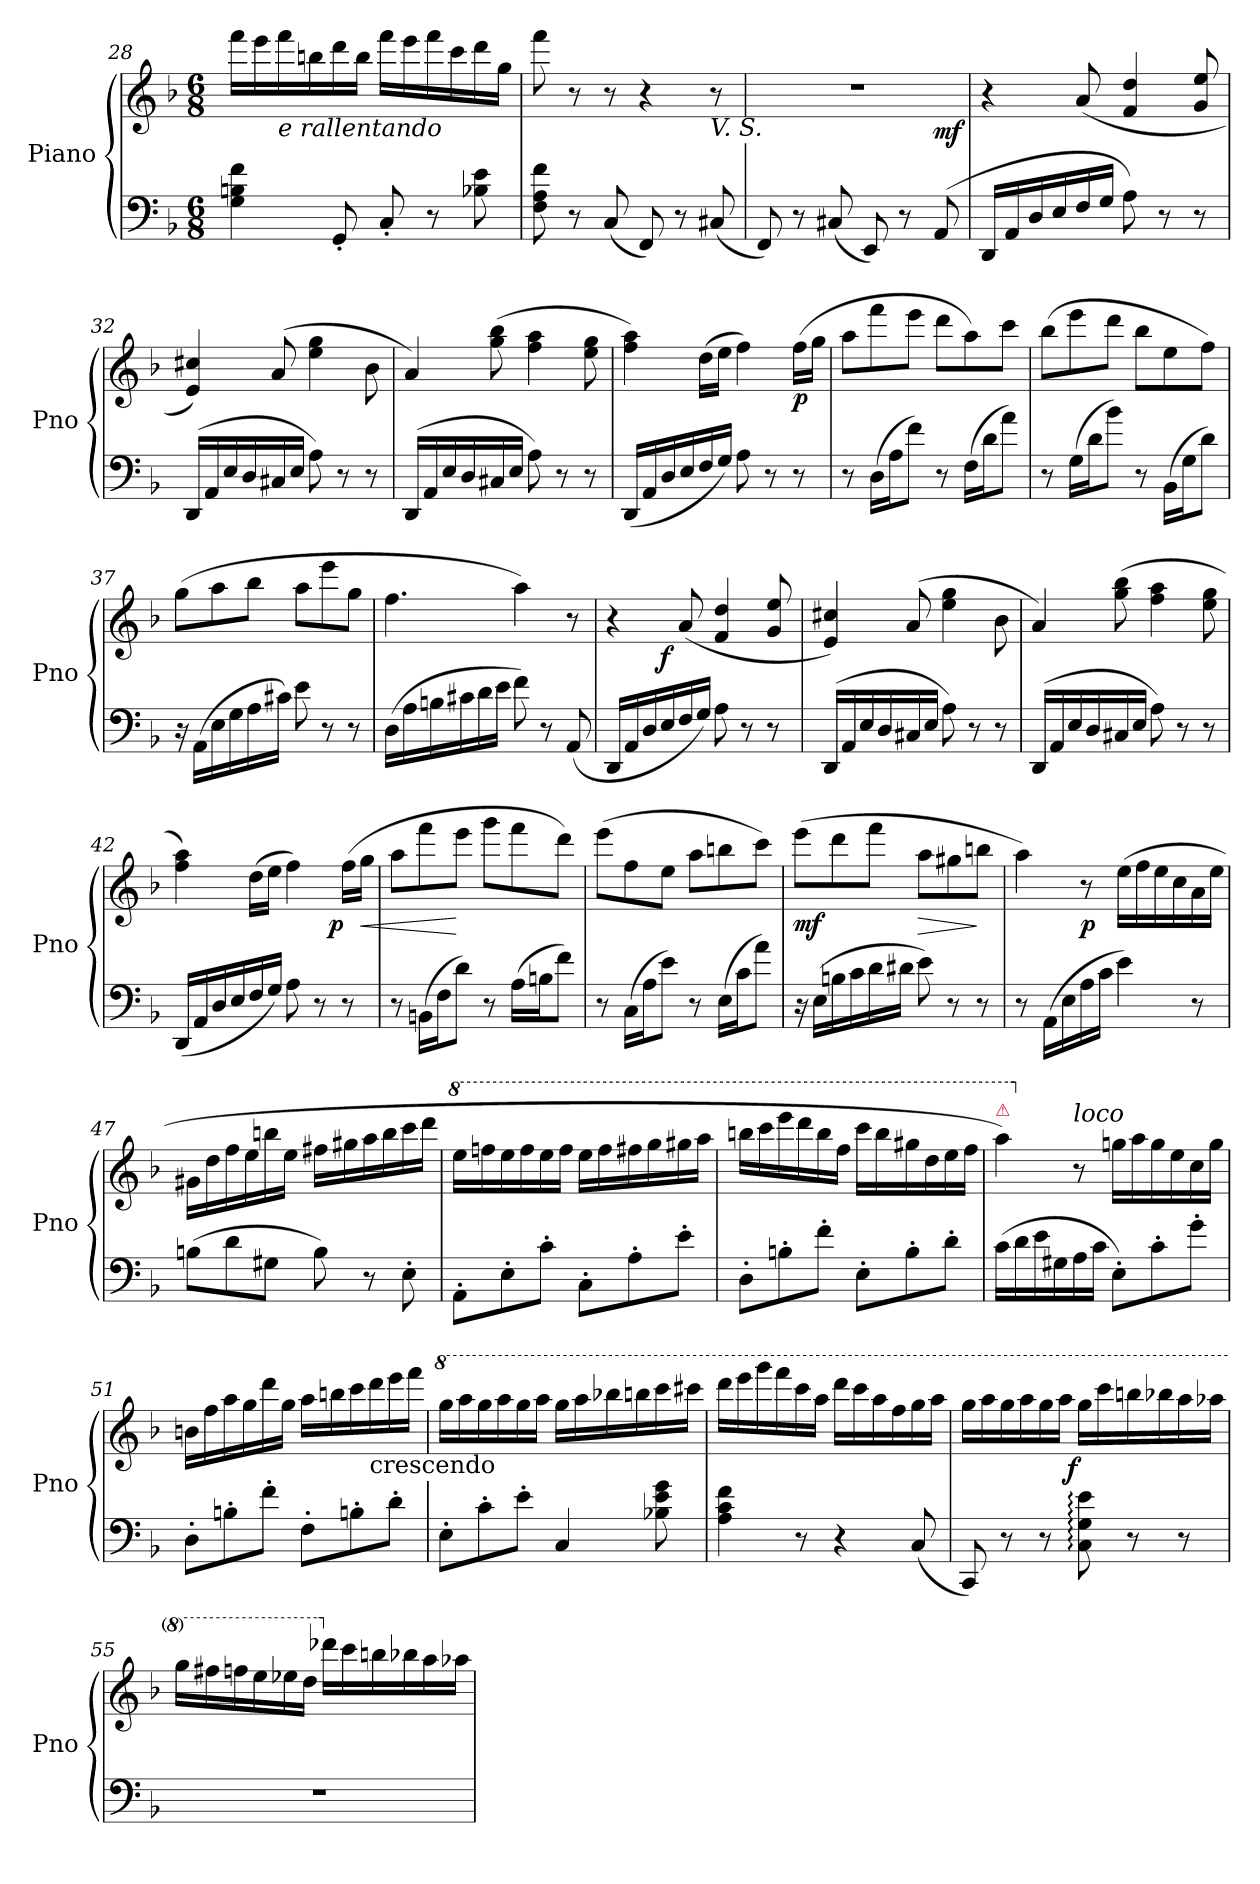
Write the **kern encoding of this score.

**kern	**kern	**dynam
*part2	*part1	*part1
*staff2	*staff1	*staff1
*I"Piano	*I"Piano	*
*I'Pno	*I'Pno	*
*clefF4	*clefG2	*
*k[b-]	*k[b-]	*
*F:	*F:	*
*M6/8	*M6/8	*
=28	=28	=28
4G\ 4Bn\ 4f\	16fff\LL	.
.	16eee\	.
!	!LO:TX:b:i:t=e rallentando	!
.	16fff\	.
.	16bbn\	.
8GG'</	16ddd\	.
.	16bb\JJ	.
8C'</	16fff\LL	.
.	16eee\	.
8r	16fff\	.
.	16ccc\	.
8B-X\ 8e\	16ddd\	.
.	16gg\JJ	.
=29	=29	=29
8F\ 8A\ 8f\	8fff\	.
8r	8r	.
(<8C/	8r	.
8FF/)	4r	.
8r	.	.
!	!LO:TX:b:i:t=V. S.	!
(<8C#X/	8r	.
=30	=30	=30
*	*^	*
8FF/)	2.r	2ryy	.
8r	.	.	.
(<8C#X/	.	.	.
8EE/)	.	.	.
8r	.	8ryy	.
!	!	!	!LO:DY:b
(<8AA/	.	8ryy	mf
=31	=31	=31	=31
!	!LO:TX:a:i:t=espressivo e tranquillo	!	!
*	*v	*v	*
16DD/LL	4r	.
16AA/	.	.
16D/	.	.
16E/	.	.
16F/	(<8a/	.
16G/JJ	.	.
8A\)	4f/ 4dd/	.
8r	.	.
8r	8g/ 8ee/	.
=32	=32	=32
(<16DD/LL	4e/ 4cc#X/)	.
16AA/	.	.
16E/	.	.
16D/	.	.
16C#X/	(>8a/	.
16E/JJ	.	.
8A\)	4ee\ 4gg\	.
8r	.	.
8r	8b-\	.
=33	=33	=33
(<16DD/LL	4a/)	.
16AA/	.	.
16E/	.	.
16D/	.	.
16C#X/	(>8gg\ 8bb-\	.
16E/JJ	.	.
8A\)	4ff\ 4aa\	.
8r	.	.
8r	8ee\ 8gg\	.
=34	=34	=34
(<16DD/LL	4ff\ 4aa\)	.
16AA/	.	.
16D/	.	.
16E/	.	.
16F/	(>16dd\LL	.
16G/JJ)	16ee\JJ	.
8A\	4ff\)	.
8r	.	.
!	!	!LO:DY:b
8r	(>16ff\LL	p
.	16gg\JJ	.
=35	=35	=35
8r	8aa\L	.
(>16D\LL	8fff\	.
16A\J	.	.
8f\J)	8eee\J	.
8r	8ddd\L	.
(>16F\LL	8aa\)	.
16d\J	.	.
8a\J)	8ccc\J	.
=36	=36	=36
8r	(>8bb-\L	.
(>16G\LL	8eee\	.
16d\J	.	.
8b-\J)	8ddd\J	.
8r	8bb-\L	.
(>16BB-\LL	8ee\	.
16G\J	.	.
8d\J)	8ff\J)	.
=37	=37	=37
16r	(>8gg\L	.
(>16AA\LL	.	.
16E\	8aa\	.
16G\	.	.
16A\	8bb-\J	.
16c#X\JJ)	.	.
8e\	8aa\L	.
8r	8eee\	.
8r	8gg\J	.
=38	=38	=38
(>16D\LL	4.ff\	.
16A\	.	.
16Bn\	.	.
16c#X\	.	.
16d\	.	.
16e\JJ	.	.
8f\)	4aa\)	.
8r	.	.
(<8AA/	8r	.
=39	=39	=39
*	*^	*
16DD/LL	4r	8.ryy	.
16AA/	.	.	.
16D/	.	.	.
!	!	!	!LO:DY:b
16E/	.	2ryy	f
16F/	(<8a/	.	.
16G/JJ)	.	.	.
8A\	4f/ 4dd/	.	.
8r	.	.	.
8r	8g/ 8ee/	.	.
.	.	16ryy	.
*	*v	*v	*
=40	=40	=40
(<16DD/LL	4e/ 4cc#X/)	.
16AA/	.	.
16E/	.	.
16D/	.	.
16C#X/	(>8a/	.
16E/JJ	.	.
8A\)	4ee\ 4gg\	.
8r	.	.
8r	8b-\	.
=41	=41	=41
(<16DD/LL	4a/)	.
16AA/	.	.
16E/	.	.
16D/	.	.
16C#X/	(>8gg\ 8bb-\	.
16E/JJ	.	.
8A\)	4ff\ 4aa\	.
8r	.	.
8r	8ee\ 8gg\	.
=42	=42	=42
(<16DD/LL	4ff\ 4aa\)	.
16AA/	.	.
16D/	.	.
16E/	.	.
16F/	(>16dd\LL	.
16G/JJ)	16ee\JJ	.
8A\	4ff\)	.
8r	.	.
!	!	!LO:DY:b:rj
8r	(>16ff\LL	p
!	!	!LO:HP:b
.	16gg\JJ	<
=43	=43	=43
8r	8aa\L	.
(>16BBn\LL	8fff\	.
16F\J	.	.
8d\J)	8eee\J	[
8r	8ggg\L	.
(>16A\LL	8fff\	.
16Bn\J	.	.
8f\J)	8ddd\J)	.
=44	=44	=44
8r	(>8eee\L	.
(>16C\LL	8ff\	.
16A\J	.	.
8e\J)	8ee\J	.
8r	8aa\L	.
(>16E\LL	8bbn\	.
16c\J	.	.
8a\J)	8ccc\J)	.
=45	=45	=45
!	!	!LO:DY:b
16r	(>8eee\L	mf
(>16E\LL	.	.
16Bn\	8ddd\	.
16c\	.	.
16d\	8fff\J	.
16d#X\JJ	.	.
!	!	!LO:HP:b
8e\)	8aa\L	>
8r	8gg#X\	.
8r	8bbn\J	]
=46	=46	=46
8r	4aa\)	.
(>16AA\LL	.	.
16E\	.	.
!	!	!LO:DY:b
16A\	8r	p
16c\JJ	.	.
4e\)	(>16ee\LL	.
.	16ff\	.
.	16ee\	.
.	16cc\	.
8r	16a\	.
.	16ee\JJ	.
=47	=47	=47
(>8Bn\L	16g#X\LL	.
.	16dd\	.
8d\	16ff\	.
.	16ee\	.
8G#X\J	16bbn\	.
.	16ee\JJ	.
8B\)	16ff#X\LL	.
.	16gg#X\	.
8r	16aa\	.
.	16bb\	.
8E'>\	16ccc\	.
.	16ddd\JJ	.
=48	=48	=48
*	*8va	*
8AA'>\L	16eee\LL	.
.	16fffn\	.
8E'>\	16eee\	.
.	16fff\	.
8c'>\J	16eee\	.
.	16fff\JJ	.
8C'>\L	16eee\LL	.
.	16fff\	.
8A'>\	16fff#X\	.
.	16ggg\	.
8e'>\J	16ggg#X\	.
.	16aaa\JJ	.
=49	=49	=49
8D'>\L	16bbbn\LL	.
.	16cccc\	.
8Bn'>\	16eeee\	.
.	16dddd\	.
8f'>\J	16bbb\	.
.	16fff\JJ	.
8E'>\L	16cccc\LL	.
.	16bbb\	.
8B'>\	16ggg#X\	.
.	16ddd\	.
8d'>\J	16eee\	.
.	16fff\JJ	.
=50	=50	=50
!	!LO:TX:a:color=crimson:t=⚠	!
(>16c\LL	4aaa\)	.
16d\	.	.
16e\	.	.
16G#X\	.	.
*	*X8va	*
!	!LO:TX:a:i:t=loco	!
16A\	8r	.
16c\JJ	.	.
8E'>\L)	16ggn\LL	.
.	16aa\	.
8c'>\	16gg\	.
.	16ee\	.
8g'>\J	16cc\	.
.	16gg\JJ	.
=51	=51	=51
8D'>\L	16bn\LL	.
.	16ff\	.
8Bn'>\	16aa\	.
.	16gg\	.
8f'>\J	16ddd\	.
.	16gg\JJ	.
8F'>\L	16aa\LL	.
.	16bbn\	.
8Bn'>\	16ccc\	.
!	!LO:TX:b:t=crescendo	!
.	16ddd\	.
8d'>\J	16eee\	.
.	16fff\JJ	.
=52	=52	=52
*	*8va	*
8E'>\L	16ggg\LL	.
.	16aaa\	.
8c'>\	16ggg\	.
.	16aaa\	.
8e'>\J	16ggg\	.
.	16aaa\JJ	.
4C/	16ggg\LL	.
.	16aaa\	.
.	16bbb-X\	.
.	16bbbn\	.
8B-X\ 8e\ 8g\	16cccc\	.
.	16cccc#X\JJ	.
=53	=53	=53
4A\ 4c\ 4f\	16dddd\LL	.
.	16eeee\	.
.	16gggg\	.
.	16ffff\	.
8r	16cccc\	.
.	16aaa\JJ	.
4r	16dddd\LL	.
.	16cccc\	.
.	16aaa\	.
.	16fff\	.
(<8C/	16ggg\	.
.	16aaa\JJ	.
=54	=54	=54
8CC/)	16ggg\LL	.
.	16aaa\	.
8r	16ggg\	.
.	16aaa\	.
8r	16ggg\	.
.	16aaa\JJ	.
!	!	!LO:DY:b:rj
8C:\ 8G:\ 8e:\	16ggg\LL	f
.	16cccc\	.
8r	16bbbn\	.
.	16bbb-X\	.
8r	16aaa\	.
.	16aaa-X\JJ	.
=55	=55	=55
2.r	16ggg\LL	.
.	16fff#X\	.
.	16fffn\	.
.	16eee\	.
.	16eee-X\	.
.	16ddd\JJ	.
*	*X8va	*
.	16ddd-X\LL	.
.	16ccc\	.
.	16bbn\	.
.	16bb-X\	.
.	16aa\	.
.	16aa-X\JJ	.
=	=	=
*-	*-	*-
